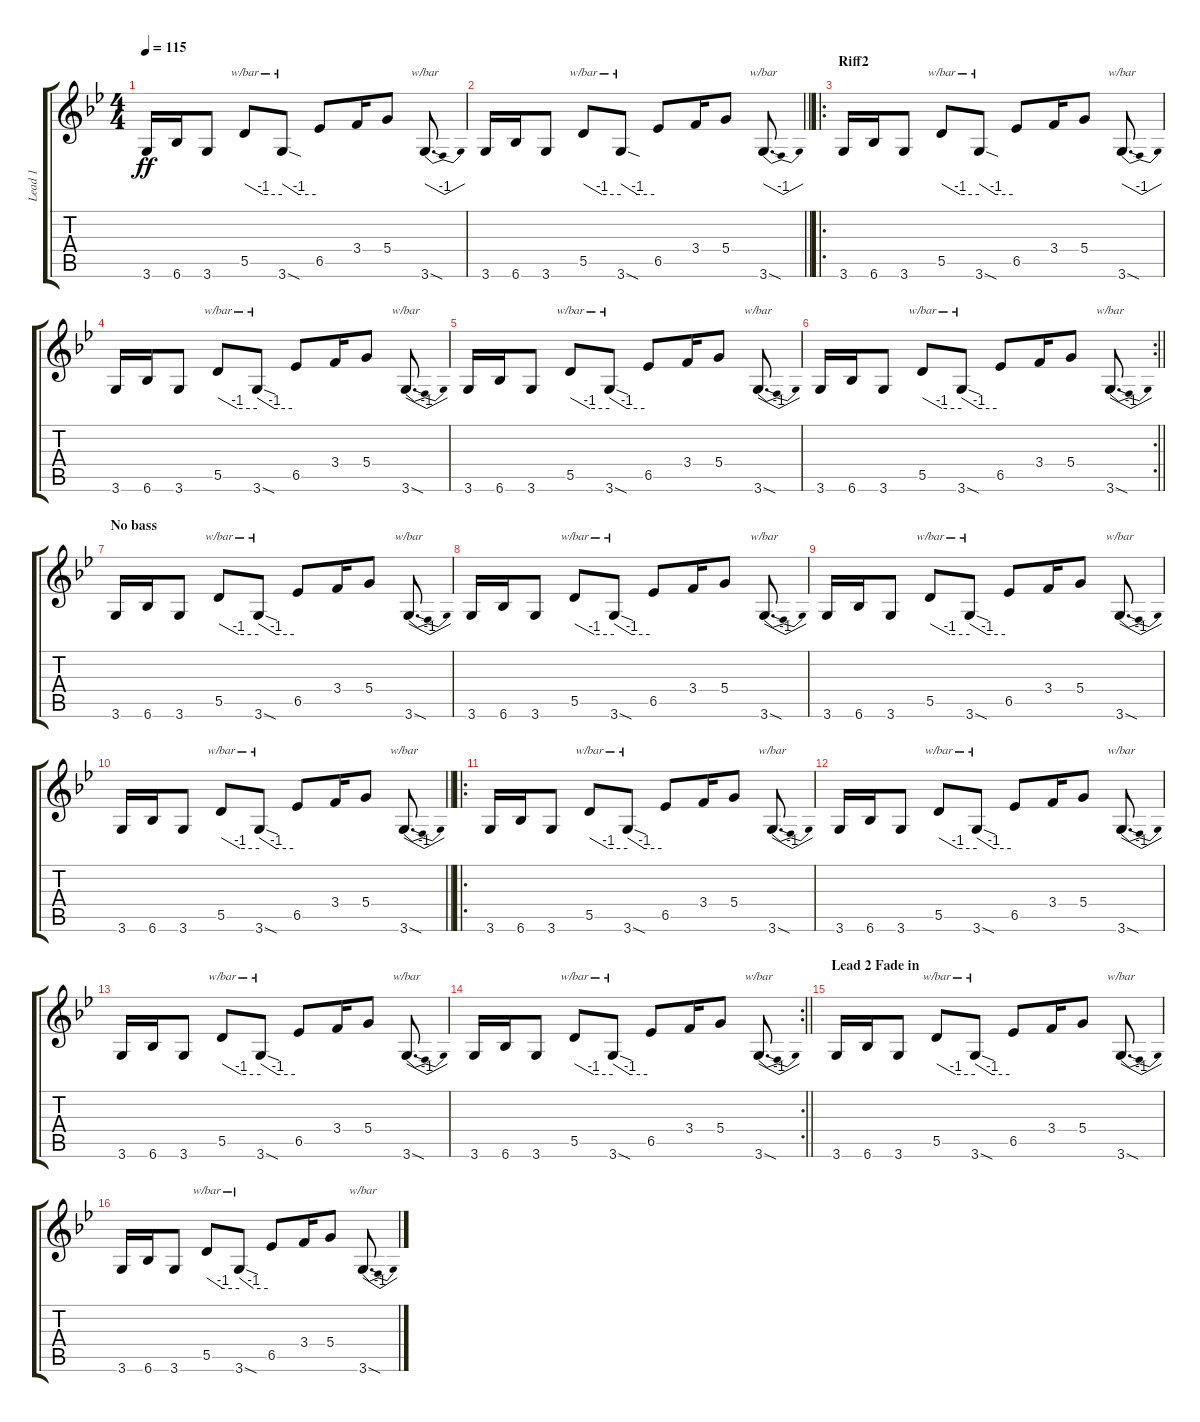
\track ("Lead 1" "Lead 1") {instrument distortionguitar}
\staff {score tabs}
\tuning (E4 B3 G3 D3 A2 E2) {hide}
\ts (4 4)
\tempo 115
\clef g2
\ks gminor
3.6.16{dy ff} 6.6.16 3.6.8 5.5.8{tbe (custom default 0 0 30 -4 60 -4)} 3.6{sod}.8{tbe (custom default 0 0 30 -4 60 -4)} 6.5.8 3.4.16 5.4.8 3.6{sod}.8{d tbe (dip default 0 0 30 -4 60 0)} |
\barLineRight lightlight
3.6.16 6.6.16 3.6.8 5.5.8{tbe (custom default 0 0 30 -4 60 -4)} 3.6{sod}.8{tbe (custom default 0 0 30 -4 60 -4)} 6.5.8 3.4.16 5.4.8 3.6{sod}.8{d tbe (dip default 0 0 30 -4 60 0)} |
\ro
\section ("" "Riff2")
3.6.16 6.6.16 3.6.8 5.5.8{tbe (custom default 0 0 30 -4 60 -4)} 3.6{sod}.8{tbe (custom default 0 0 30 -4 60 -4)} 6.5.8 3.4.16 5.4.8 3.6{sod}.8{d tbe (dip default 0 0 30 -4 60 0)} |
3.6.16 6.6.16 3.6.8 5.5.8{tbe (custom default 0 0 30 -4 60 -4)} 3.6{sod}.8{tbe (custom default 0 0 30 -4 60 -4)} 6.5.8 3.4.16 5.4.8 3.6{sod}.8{d tbe (dip default 0 0 30 -4 60 0)} |
3.6.16 6.6.16 3.6.8 5.5.8{tbe (custom default 0 0 30 -4 60 -4)} 3.6{sod}.8{tbe (custom default 0 0 30 -4 60 -4)} 6.5.8 3.4.16 5.4.8 3.6{sod}.8{d tbe (dip default 0 0 30 -4 60 0)} |
\rc 2
\barLineRight lightlight
3.6.16 6.6.16 3.6.8 5.5.8{tbe (custom default 0 0 30 -4 60 -4)} 3.6{sod}.8{tbe (custom default 0 0 30 -4 60 -4)} 6.5.8 3.4.16 5.4.8 3.6{sod}.8{d tbe (dip default 0 0 30 -4 60 0)} |
\section ("" "No bass")
3.6.16 6.6.16 3.6.8 5.5.8{tbe (custom default 0 0 30 -4 60 -4)} 3.6{sod}.8{tbe (custom default 0 0 30 -4 60 -4)} 6.5.8 3.4.16 5.4.8 3.6{sod}.8{d tbe (dip default 0 0 30 -4 60 0)} |
3.6.16 6.6.16 3.6.8 5.5.8{tbe (custom default 0 0 30 -4 60 -4)} 3.6{sod}.8{tbe (custom default 0 0 30 -4 60 -4)} 6.5.8 3.4.16 5.4.8 3.6{sod}.8{d tbe (dip default 0 0 30 -4 60 0)} |
3.6.16 6.6.16 3.6.8 5.5.8{tbe (custom default 0 0 30 -4 60 -4)} 3.6{sod}.8{tbe (custom default 0 0 30 -4 60 -4)} 6.5.8 3.4.16 5.4.8 3.6{sod}.8{d tbe (dip default 0 0 30 -4 60 0)} |
\barLineRight lightlight
3.6.16 6.6.16 3.6.8 5.5.8{tbe (custom default 0 0 30 -4 60 -4)} 3.6{sod}.8{tbe (custom default 0 0 30 -4 60 -4)} 6.5.8 3.4.16 5.4.8 3.6{sod}.8{d tbe (dip default 0 0 30 -4 60 0)} |
\ro
3.6.16 6.6.16 3.6.8 5.5.8{tbe (custom default 0 0 30 -4 60 -4)} 3.6{sod}.8{tbe (custom default 0 0 30 -4 60 -4)} 6.5.8 3.4.16 5.4.8 3.6{sod}.8{d tbe (dip default 0 0 30 -4 60 0)} |
3.6.16 6.6.16 3.6.8 5.5.8{tbe (custom default 0 0 30 -4 60 -4)} 3.6{sod}.8{tbe (custom default 0 0 30 -4 60 -4)} 6.5.8 3.4.16 5.4.8 3.6{sod}.8{d tbe (dip default 0 0 30 -4 60 0)} |
3.6.16 6.6.16 3.6.8 5.5.8{tbe (custom default 0 0 30 -4 60 -4)} 3.6{sod}.8{tbe (custom default 0 0 30 -4 60 -4)} 6.5.8 3.4.16 5.4.8 3.6{sod}.8{d tbe (dip default 0 0 30 -4 60 0)} |
\rc 2
\barLineRight lightlight
3.6.16 6.6.16 3.6.8 5.5.8{tbe (custom default 0 0 30 -4 60 -4)} 3.6{sod}.8{tbe (custom default 0 0 30 -4 60 -4)} 6.5.8 3.4.16 5.4.8 3.6{sod}.8{d tbe (dip default 0 0 30 -4 60 0)} |
\section ("" "Lead 2 Fade in")
3.6.16 6.6.16 3.6.8 5.5.8{tbe (custom default 0 0 30 -4 60 -4)} 3.6{sod}.8{tbe (custom default 0 0 30 -4 60 -4)} 6.5.8 3.4.16 5.4.8 3.6{sod}.8{d tbe (dip default 0 0 30 -4 60 0)} |
3.6.16 6.6.16 3.6.8 5.5.8{tbe (custom default 0 0 30 -4 60 -4)} 3.6{sod}.8{tbe (custom default 0 0 30 -4 60 -4)} 6.5.8 3.4.16 5.4.8 3.6{sod}.8{d tbe (dip default 0 0 30 -4 60 0)}
